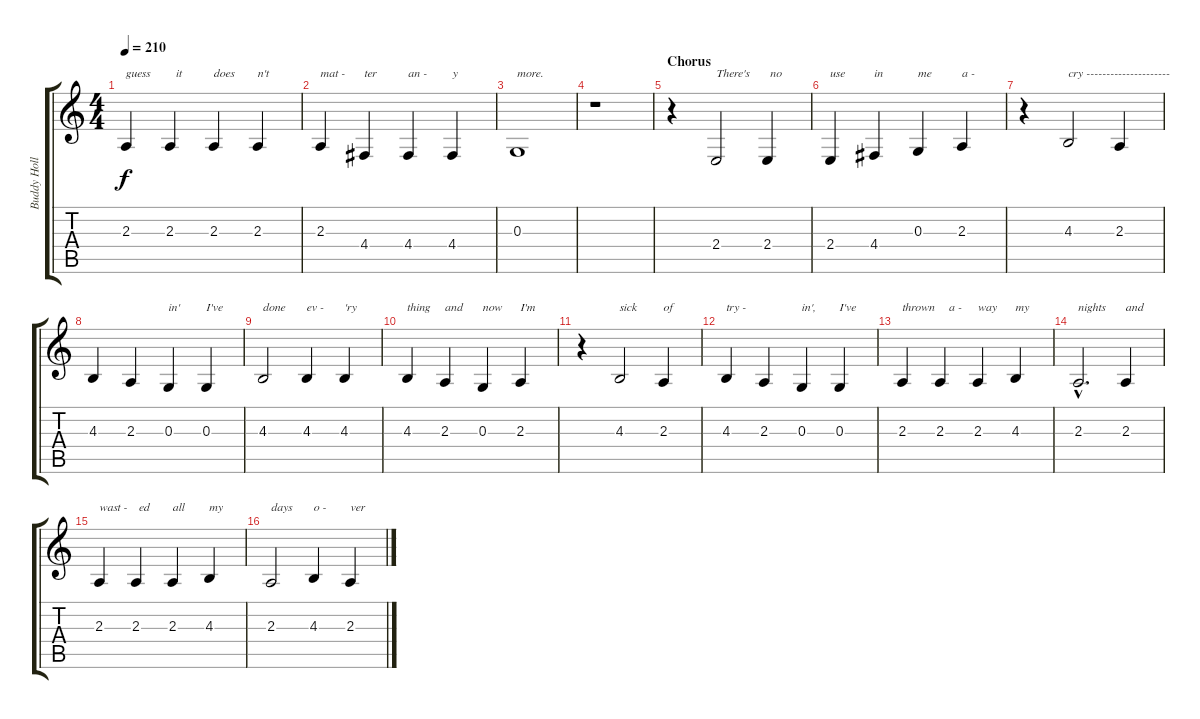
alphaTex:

\track ("Buddy Holly" "Buddy Holl") {instrument clarinet}
\staff {score tabs}
\tuning (E4 B3 G3 D3 A2 E2) {hide}
\ts (4 4)
\tempo 210
\clef g2
\ks c
2.3.4{txt "guess" dy f} 2.3.4{txt "  it"} 2.3.4{txt "does"} 2.3.4{txt "n't"} |
2.3.4{txt "mat -"} 4.4.4{txt "ter"} 4.4.4{txt "an -"} 4.4.4{txt "y"} |
0.3.1{txt "more."} |
r.1 |
\section ("" "Chorus")
r.4 2.4.2{txt "There's"} 2.4.4{txt " no"} |
2.4.4{txt "use"} 4.4.4{txt "in"} 0.3.4{txt "me"} 2.3.4{txt "a -"} |
r.4 4.3.2{txt "cry ---------------------"} 2.3.4 |
4.3.4 2.3.4 0.3.4{txt "in'"} 0.3.4{txt "I've"} |
4.3.2{txt "done"} 4.3.4{txt "ev -"} 4.3.4{txt "'ry"} |
4.3.4{txt "thing"} 2.3.4{txt "and"} 0.3.4{txt "now"} 2.3.4{txt "I'm"} |
r.4 4.3.2{txt "sick"} 2.3.4{txt "of"} |
4.3.4{txt "try -"} 2.3.4 0.3.4{txt "in',"} 0.3.4{txt "I've"} |
2.3.4{txt "thrown"} 2.3.4{txt "   a -"} 2.3.4{txt "way"} 4.3.4{txt "my"} |
2.3{hac}.2{d txt "nights"} 2.3.4{txt "and"} |
2.3.4{txt "wast -"} 2.3.4{txt " ed"} 2.3.4{txt "all"} 4.3.4{txt "my"} |
2.3.2{txt "days"} 4.3.4{txt "o -"} 2.3.4{txt "ver"}
